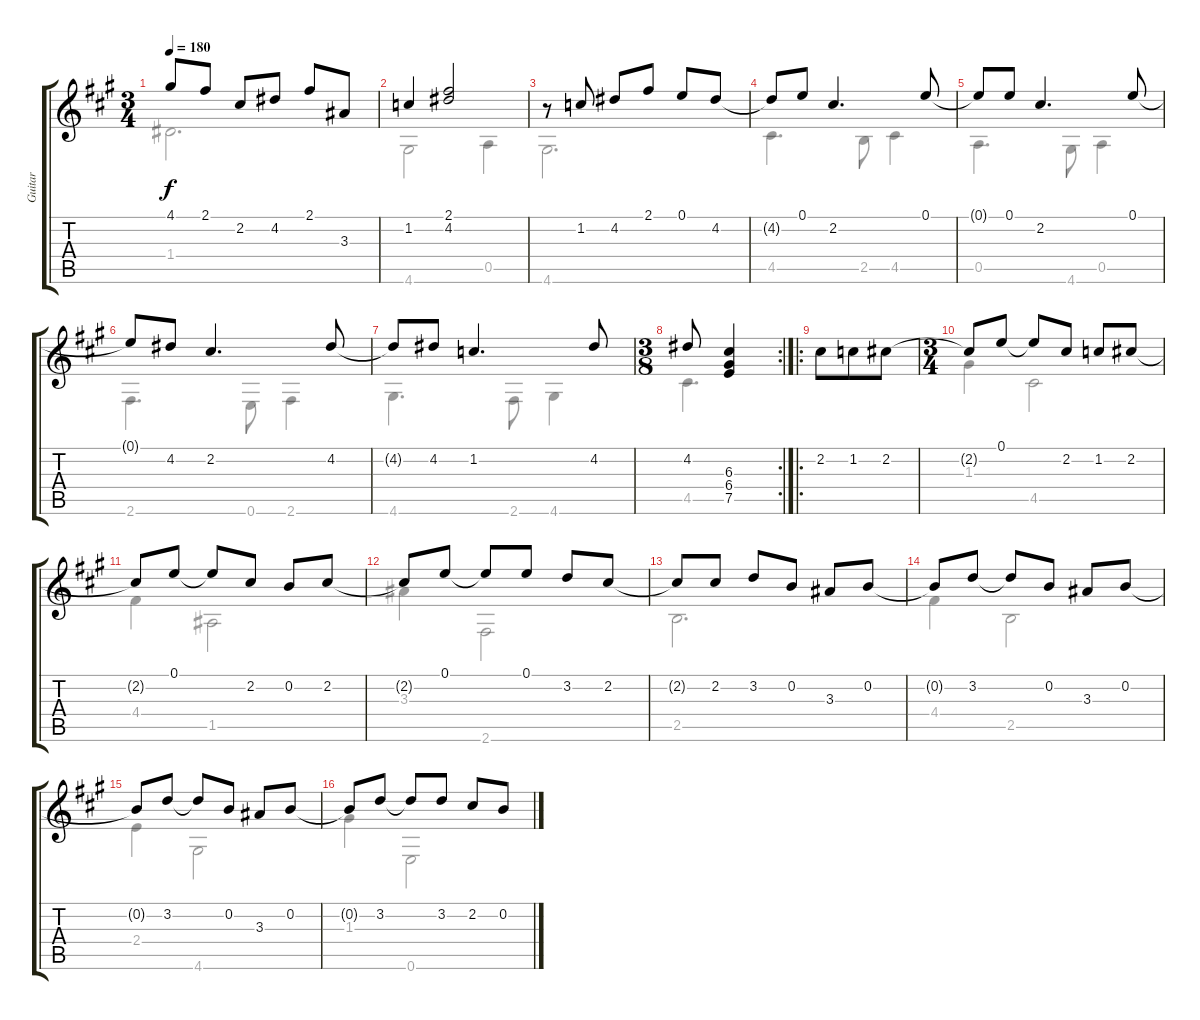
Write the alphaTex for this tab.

\track ("Guitar" "Guitar") {instrument acousticguitarnylon}
\staff {score tabs}
\tuning (E4 B3 G3 D3 A2 E2) {hide}
\voice
\ts (3 4)
\tempo 180
\clef g2
\ks a
4.1{t}.8{dy f} 2.1.8 2.2.8 4.2.8 2.1.8 3.3.8 |
1.2.4 (2.1 4.2).2 |
r.8 1.2.8 4.2.8 2.1.8 0.1.8 4.2.8 |
4.2{t}.8 0.1.8 2.2.4{d} 0.1.8 |
0.1{t}.8 0.1.8 2.2.4{d} 0.1.8 |
0.1{t}.8 4.2.8 2.2.4{d} 4.2.8 |
4.2{t}.8 4.2.8 1.2.4{d} 4.2.8 |
\rc 2
\ts (3 8)
4.2.8 (6.3 6.4 7.5).4 |
\ro
2.2.8 1.2.8 2.2.8 |
\ts (3 4)
2.2{t}.8 0.1.8 0.1{t}.8 2.2.8 1.2.8 2.2.8 |
2.2{t}.8 0.1.8 0.1{t}.8 2.2.8 0.2.8 2.2.8 |
2.2{t}.8 0.1.8 0.1{t}.8 0.1.8 3.2.8 2.2.8 |
2.2{t}.8 2.2.8 3.2.8 0.2.8 3.3.8 0.2.8 |
0.2{t}.8 3.2.8 3.2{t}.8 0.2.8 3.3.8 0.2.8 |
0.2{t}.8 3.2.8 3.2{t}.8 0.2.8 3.3.8 0.2.8 |
0.2{t}.8 3.2.8 3.2{t}.8 3.2.8 2.2.8 0.2.8
\voice
\clef g2
\ottava regular
\simile none
\ks a
1.4.2{d dy f} |
4.6.2 0.5.4 |
4.6.2{d} |
4.5.4{d} 2.5.8 4.5.4 |
0.5.4{d} 4.6.8 0.5.4 |
2.6.4{d} 0.6.8 2.6.4 |
4.6.4{d} 2.6.8 4.6.4 |
4.5.4{d} |
|
1.3.4 4.5.2 |
4.4.4 1.5.2 |
3.3.4 2.6.2 |
2.5.2{d} |
4.4.4 2.5.2 |
2.4.4 4.6.2 |
1.3.4 0.6.2
